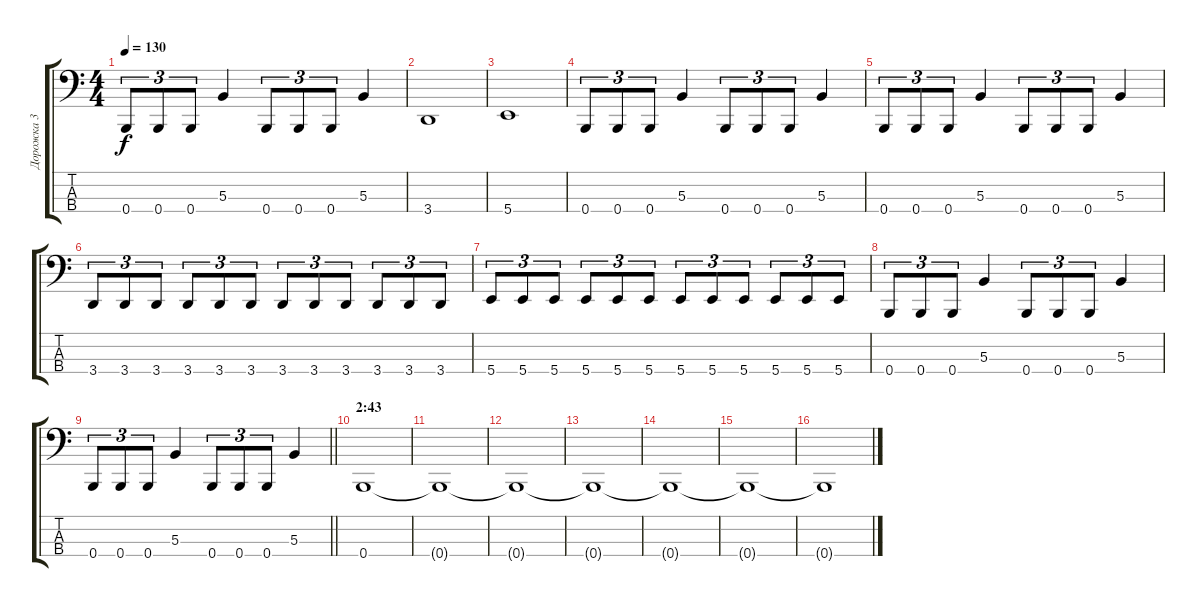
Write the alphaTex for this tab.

\track ("Дорожка 3" "Дорожка 3") {instrument electricbassfinger}
\staff {score tabs}
\tuning (E2 B1 Gb1 B0) {hide}
\ts (4 4)
\tempo 130
\clef f4
\ks c
0.4.8{tu (3 2) dy f} 0.4.8{tu (3 2)} 0.4.8{tu (3 2)} 5.3.4 0.4.8{tu (3 2)} 0.4.8{tu (3 2)} 0.4.8{tu (3 2)} 5.3.4 |
3.4.1 |
5.4.1 |
0.4.8{tu (3 2)} 0.4.8{tu (3 2)} 0.4.8{tu (3 2)} 5.3.4 0.4.8{tu (3 2)} 0.4.8{tu (3 2)} 0.4.8{tu (3 2)} 5.3.4 |
0.4.8{tu (3 2)} 0.4.8{tu (3 2)} 0.4.8{tu (3 2)} 5.3.4 0.4.8{tu (3 2)} 0.4.8{tu (3 2)} 0.4.8{tu (3 2)} 5.3.4 |
3.4.8{tu (3 2)} 3.4.8{tu (3 2)} 3.4.8{tu (3 2)} 3.4.8{tu (3 2)} 3.4.8{tu (3 2)} 3.4.8{tu (3 2)} 3.4.8{tu (3 2)} 3.4.8{tu (3 2)} 3.4.8{tu (3 2)} 3.4.8{tu (3 2)} 3.4.8{tu (3 2)} 3.4.8{tu (3 2)} |
5.4.8{tu (3 2)} 5.4.8{tu (3 2)} 5.4.8{tu (3 2)} 5.4.8{tu (3 2)} 5.4.8{tu (3 2)} 5.4.8{tu (3 2)} 5.4.8{tu (3 2)} 5.4.8{tu (3 2)} 5.4.8{tu (3 2)} 5.4.8{tu (3 2)} 5.4.8{tu (3 2)} 5.4.8{tu (3 2)} |
0.4.8{tu (3 2)} 0.4.8{tu (3 2)} 0.4.8{tu (3 2)} 5.3.4 0.4.8{tu (3 2)} 0.4.8{tu (3 2)} 0.4.8{tu (3 2)} 5.3.4 |
\barLineRight lightlight
0.4.8{tu (3 2)} 0.4.8{tu (3 2)} 0.4.8{tu (3 2)} 5.3.4 0.4.8{tu (3 2)} 0.4.8{tu (3 2)} 0.4.8{tu (3 2)} 5.3.4 |
\section ("" "2:43")
0.4.1 |
0.4{t}.1 |
0.4{t}.1 |
0.4{t}.1 |
0.4{t}.1 |
0.4{t}.1 |
0.4{t}.1
